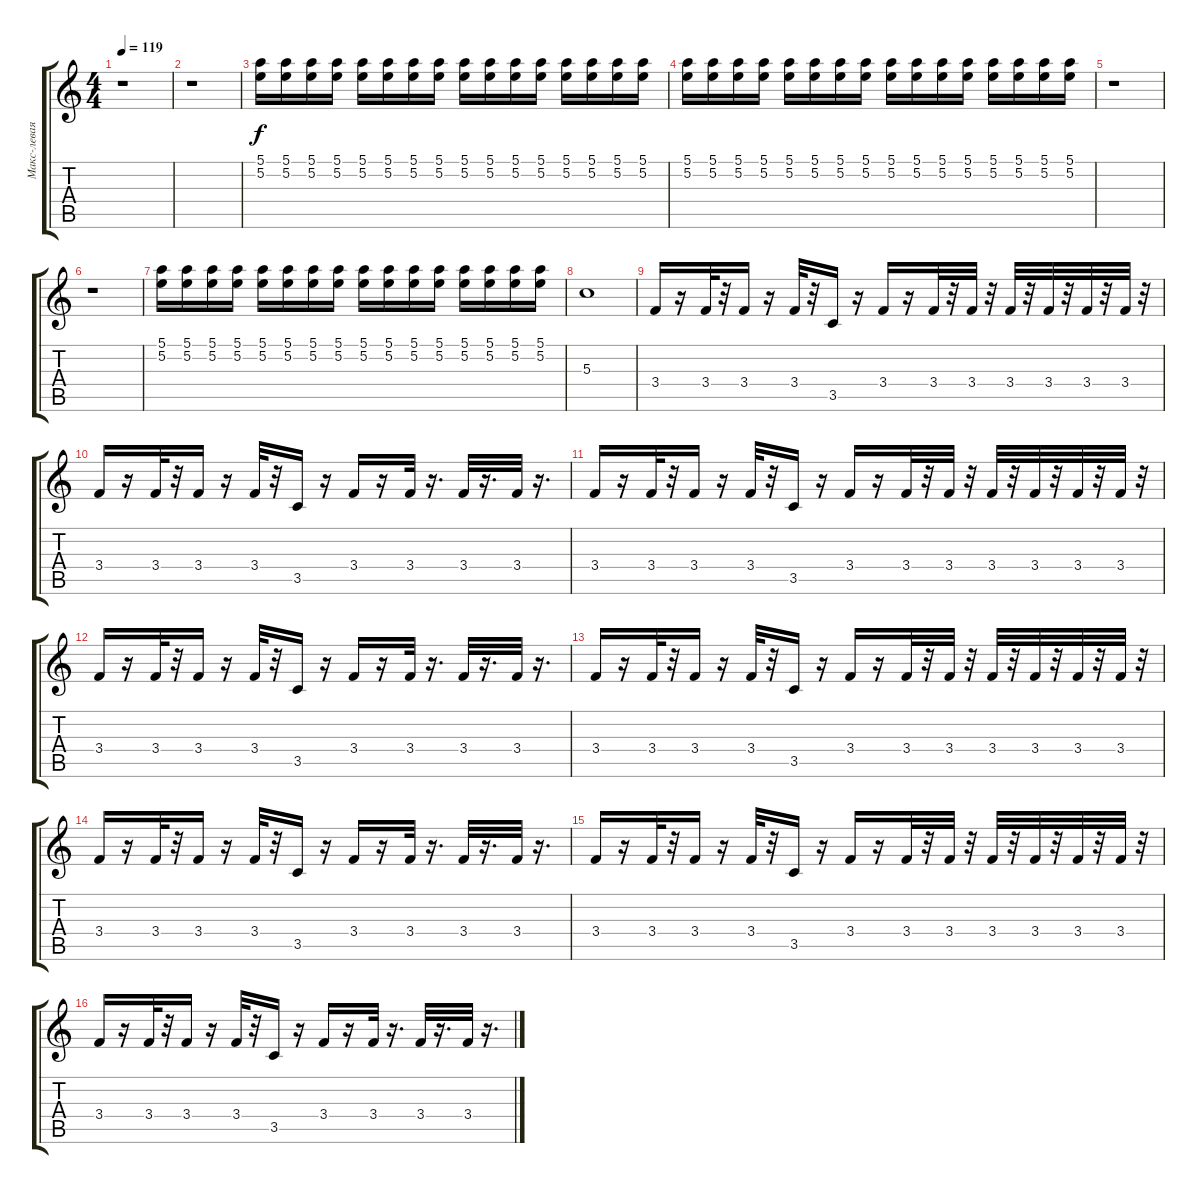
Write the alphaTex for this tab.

\track ("Макс-левая гитара" "Макс-левая") {instrument distortionguitar}
\staff {score tabs}
\tuning (E4 B3 G3 D3 A2 E2) {hide}
\ts (4 4)
\tempo 119
\clef g2
\ks c
r.1{dy f} |
r.1 |
(5.1 5.2).16 (5.1 5.2).16 (5.1 5.2).16 (5.1 5.2).16 (5.1 5.2).16 (5.1 5.2).16 (5.1 5.2).16 (5.1 5.2).16 (5.1 5.2).16 (5.1 5.2).16 (5.1 5.2).16 (5.1 5.2).16 (5.1 5.2).16 (5.1 5.2).16 (5.1 5.2).16 (5.1 5.2).16 |
(5.1 5.2).16 (5.1 5.2).16 (5.1 5.2).16 (5.1 5.2).16 (5.1 5.2).16 (5.1 5.2).16 (5.1 5.2).16 (5.1 5.2).16 (5.1 5.2).16 (5.1 5.2).16 (5.1 5.2).16 (5.1 5.2).16 (5.1 5.2).16 (5.1 5.2).16 (5.1 5.2).16 (5.1 5.2).16 |
r.1 |
r.1 |
(5.1 5.2).16 (5.1 5.2).16 (5.1 5.2).16 (5.1 5.2).16 (5.1 5.2).16 (5.1 5.2).16 (5.1 5.2).16 (5.1 5.2).16 (5.1 5.2).16 (5.1 5.2).16 (5.1 5.2).16 (5.1 5.2).16 (5.1 5.2).16 (5.1 5.2).16 (5.1 5.2).16 (5.1 5.2).16 |
5.3.1 |
3.4.16 r.16 3.4.32 r.32 3.4.16 r.16 3.4.32 r.32 3.5.16 r.16 3.4.16 r.16 3.4.32 r.32 3.4.32 r.32 3.4.32 r.32 3.4.32 r.32 3.4.32 r.32 3.4.32 r.32 |
3.4.16 r.16 3.4.32 r.32 3.4.16 r.16 3.4.32 r.32 3.5.16 r.16 3.4.16 r.16 3.4.32 r.16{d} 3.4.32 r.16{d} 3.4.32 r.16{d} |
3.4.16 r.16 3.4.32 r.32 3.4.16 r.16 3.4.32 r.32 3.5.16 r.16 3.4.16 r.16 3.4.32 r.32 3.4.32 r.32 3.4.32 r.32 3.4.32 r.32 3.4.32 r.32 3.4.32 r.32 |
3.4.16 r.16 3.4.32 r.32 3.4.16 r.16 3.4.32 r.32 3.5.16 r.16 3.4.16 r.16 3.4.32 r.16{d} 3.4.32 r.16{d} 3.4.32 r.16{d} |
3.4.16 r.16 3.4.32 r.32 3.4.16 r.16 3.4.32 r.32 3.5.16 r.16 3.4.16 r.16 3.4.32 r.32 3.4.32 r.32 3.4.32 r.32 3.4.32 r.32 3.4.32 r.32 3.4.32 r.32 |
3.4.16 r.16 3.4.32 r.32 3.4.16 r.16 3.4.32 r.32 3.5.16 r.16 3.4.16 r.16 3.4.32 r.16{d} 3.4.32 r.16{d} 3.4.32 r.16{d} |
3.4.16 r.16 3.4.32 r.32 3.4.16 r.16 3.4.32 r.32 3.5.16 r.16 3.4.16 r.16 3.4.32 r.32 3.4.32 r.32 3.4.32 r.32 3.4.32 r.32 3.4.32 r.32 3.4.32 r.32 |
3.4.16 r.16 3.4.32 r.32 3.4.16 r.16 3.4.32 r.32 3.5.16 r.16 3.4.16 r.16 3.4.32 r.16{d} 3.4.32 r.16{d} 3.4.32 r.16{d}
